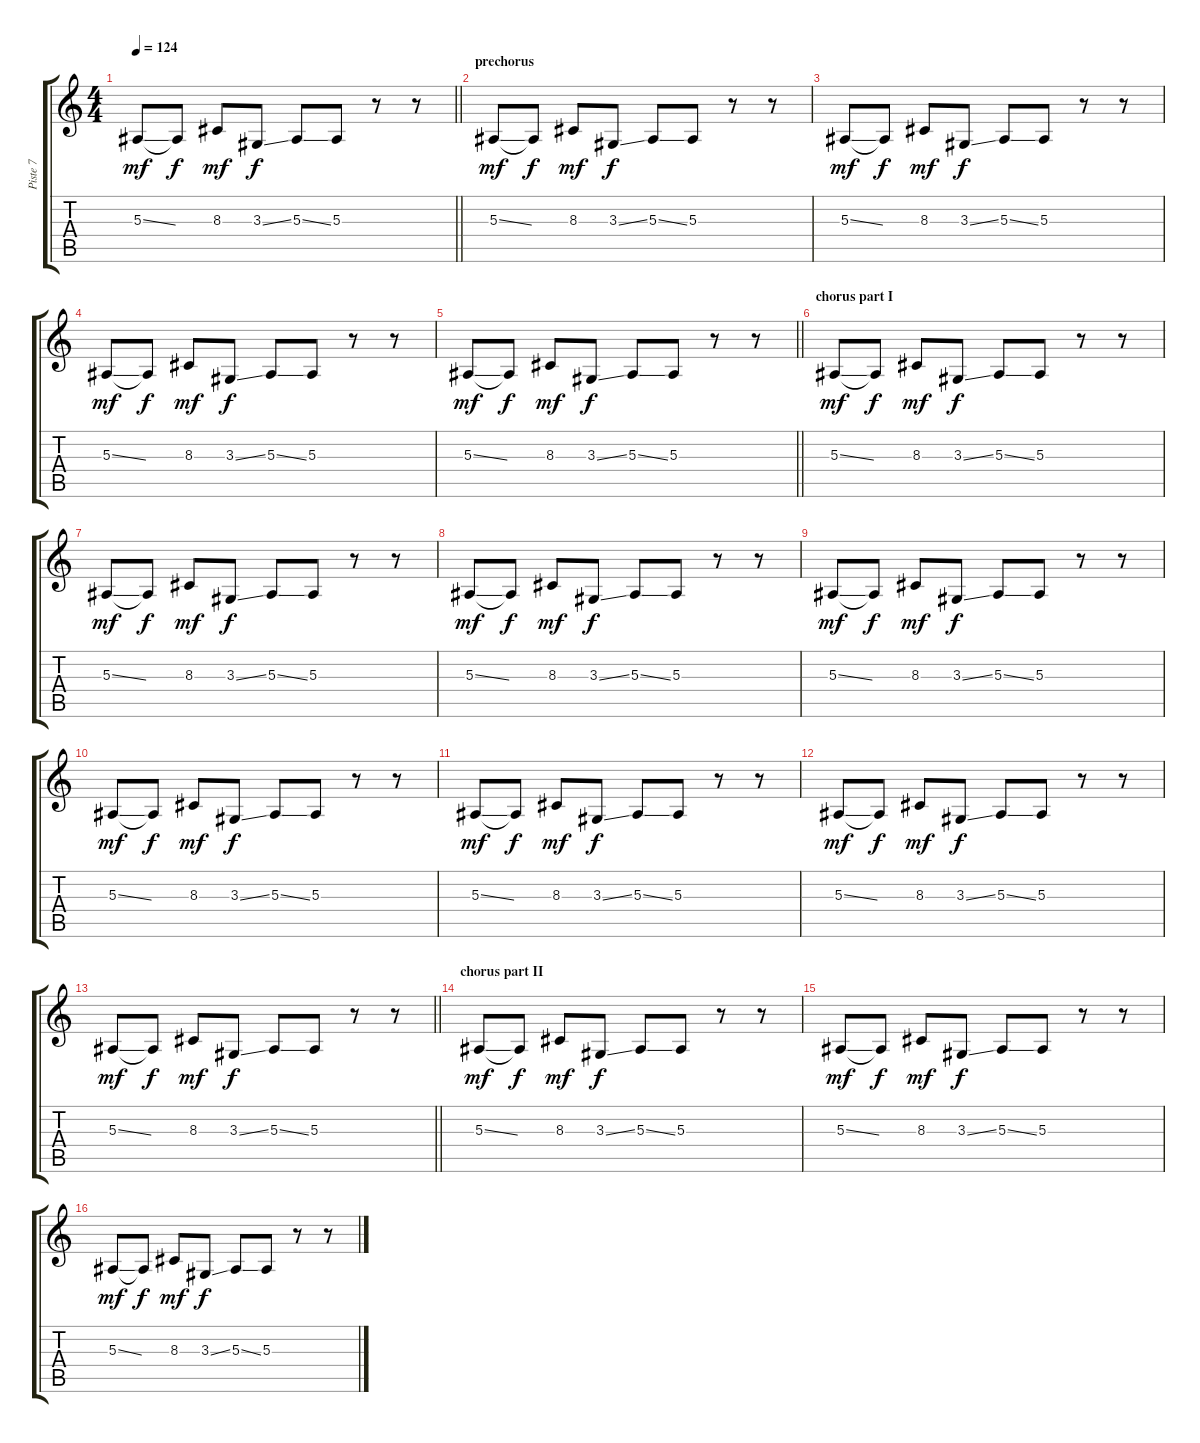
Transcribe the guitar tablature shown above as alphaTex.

\track ("Piste 7" "Piste 7") {instrument fx7echoes}
\staff {score tabs}
\tuning (D4 A3 F3 C3 G2 D2) {hide}
\ts (4 4)
\tempo 124
\clef g2
\barLineRight lightlight
\ks c
5.3{ss}.8{dy mf} 5.3{t}.8{dy f} 8.3.8{dy mf} 3.3{ss}.8{dy f} 5.3{ss}.8 5.3.8 r.8 r.8 |
\section ("" "prechorus")
5.3{ss}.8{dy mf} 5.3{t}.8{dy f} 8.3.8{dy mf} 3.3{ss}.8{dy f} 5.3{ss}.8 5.3.8 r.8 r.8 |
5.3{ss}.8{dy mf} 5.3{t}.8{dy f} 8.3.8{dy mf} 3.3{ss}.8{dy f} 5.3{ss}.8 5.3.8 r.8 r.8 |
5.3{ss}.8{dy mf} 5.3{t}.8{dy f} 8.3.8{dy mf} 3.3{ss}.8{dy f} 5.3{ss}.8 5.3.8 r.8 r.8 |
\barLineRight lightlight
5.3{ss}.8{dy mf} 5.3{t}.8{dy f} 8.3.8{dy mf} 3.3{ss}.8{dy f} 5.3{ss}.8 5.3.8 r.8 r.8 |
\section ("" "chorus part I")
5.3{ss}.8{dy mf} 5.3{t}.8{dy f} 8.3.8{dy mf} 3.3{ss}.8{dy f} 5.3{ss}.8 5.3.8 r.8 r.8 |
5.3{ss}.8{dy mf} 5.3{t}.8{dy f} 8.3.8{dy mf} 3.3{ss}.8{dy f} 5.3{ss}.8 5.3.8 r.8 r.8 |
5.3{ss}.8{dy mf} 5.3{t}.8{dy f} 8.3.8{dy mf} 3.3{ss}.8{dy f} 5.3{ss}.8 5.3.8 r.8 r.8 |
5.3{ss}.8{dy mf} 5.3{t}.8{dy f} 8.3.8{dy mf} 3.3{ss}.8{dy f} 5.3{ss}.8 5.3.8 r.8 r.8 |
5.3{ss}.8{dy mf} 5.3{t}.8{dy f} 8.3.8{dy mf} 3.3{ss}.8{dy f} 5.3{ss}.8 5.3.8 r.8 r.8 |
5.3{ss}.8{dy mf} 5.3{t}.8{dy f} 8.3.8{dy mf} 3.3{ss}.8{dy f} 5.3{ss}.8 5.3.8 r.8 r.8 |
5.3{ss}.8{dy mf} 5.3{t}.8{dy f} 8.3.8{dy mf} 3.3{ss}.8{dy f} 5.3{ss}.8 5.3.8 r.8 r.8 |
\barLineRight lightlight
5.3{ss}.8{dy mf} 5.3{t}.8{dy f} 8.3.8{dy mf} 3.3{ss}.8{dy f} 5.3{ss}.8 5.3.8 r.8 r.8 |
\section ("" "chorus part II")
5.3{ss}.8{dy mf} 5.3{t}.8{dy f} 8.3.8{dy mf} 3.3{ss}.8{dy f} 5.3{ss}.8 5.3.8 r.8 r.8 |
5.3{ss}.8{dy mf} 5.3{t}.8{dy f} 8.3.8{dy mf} 3.3{ss}.8{dy f} 5.3{ss}.8 5.3.8 r.8 r.8 |
5.3{ss}.8{dy mf} 5.3{t}.8{dy f} 8.3.8{dy mf} 3.3{ss}.8{dy f} 5.3{ss}.8 5.3.8 r.8 r.8
